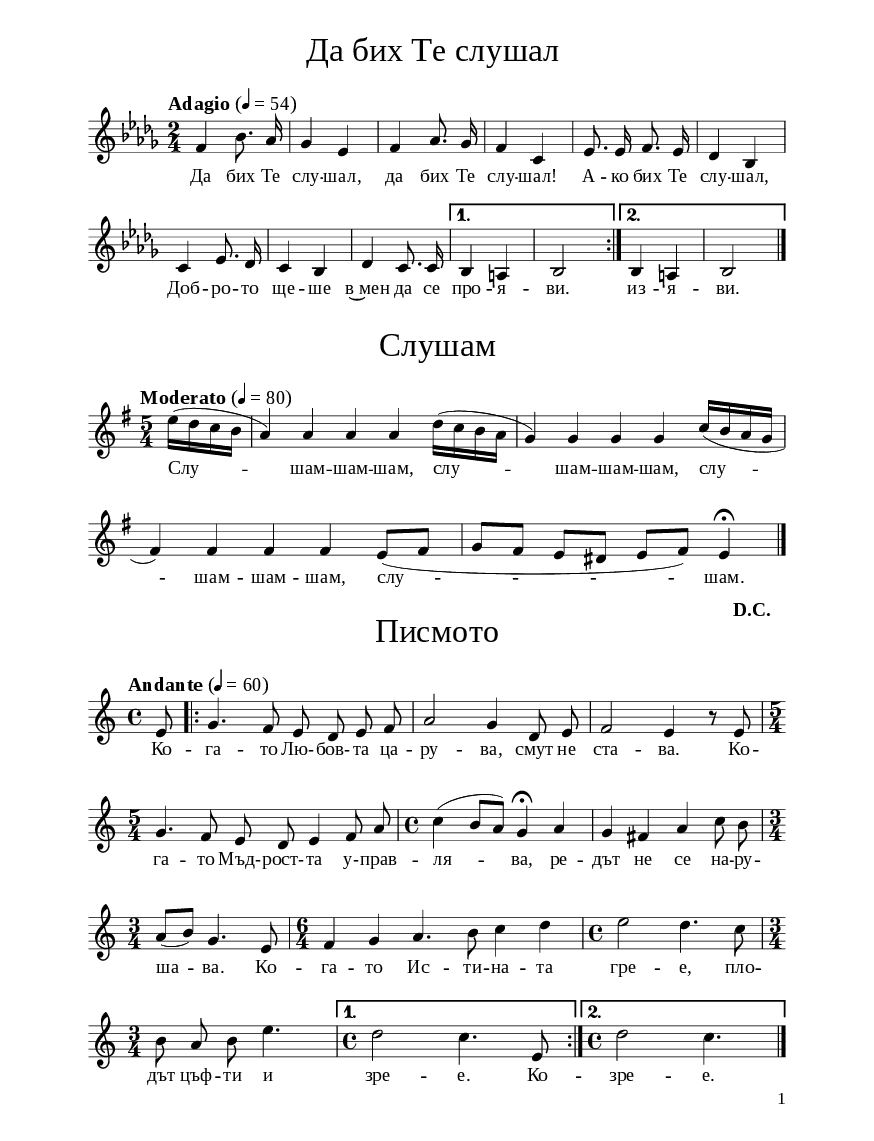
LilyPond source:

\version "2.24.4"

% include paper part and global functions
\include "include/globals.ily"

\bookpart {



  \label #'ref174_1
  \tocItem \markup "Да бих Тe слушал"
  \paper {
    print-all-headers = ##t
    print-page-number = ##t
    print-first-page-number = ##t

    % put page numbers on the bottom
    oddHeaderMarkup = \markup ""
    evenHeaderMarkup = \markup ""
    oddFooterMarkup = \markup
    \fill-line {
      ""
      \if \should-print-page-number \fromproperty #'page:page-number-string
    }
    evenFooterMarkup = \markup
    \fill-line {
      \if \should-print-page-number \fromproperty #'page:page-number-string
      ""
    }

    left-margin = 1.5\cm
    right-margin = 1.5\cm
    top-margin = 1.6\cm
    bottom-margin = 1.2\cm
    ragged-bottom = ##t % do not spread the staves to fill the whole vertical space

    % change distance between staves
    system-system-spacing =
    #'((basic-distance . 16)
       (minimum-distance . 6)
       (padding . 1)
       (stretchability . 12))
  }
  \score {
      \layout {
        indent = 0.0\cm % remove first line indentation
        ragged-last = ##f % do spread last line to fill the whole space
        \override Staff.BarLine.thick-thickness = #4 %make the end and repeat bars thiner
        \override Score.VoltaBracket.font-size = #-1.7 % make the repeat number fontsize smaller
        

        \context {
          \Score
          \omit BarNumber %remove bar numbers
          \override MetronomeMark.font-size = #1.5 % increase the tempo fontsize
          \override TupletNumber.font-size = #0.4 % increase the triol number

        } % context

        \context {
          % change staff size
          \Staff
          \override StaffSymbol.thickness = #0.5
          \override BarLine.hair-thickness = #1
          %\override StaffSymbol.ledger-line-thickness = #'(0 . 0)
        }

        \context {
          % adjust space between staff and lyrics and between the two lyric lines
          \Lyrics
          \override VerticalAxisGroup.nonstaff-relatedstaff-spacing = #'((padding . 0.6))
          \override VerticalAxisGroup.nonstaff-nonstaff-spacing = #'((minimum-distance . 2))
          includeGraceNotes = ##t
        }
      } % layout

    \new Voice \absolute {
      \clef treble
      \key bes \minor
      \time 2/4
      \tempoFunc "Adagio" 4 "54"
      \autoBeamOff
      \repeat volta 2 {
        f'4 bes'8. as'16 | % 2
        ges'4 es'4 | % 3
        f'4 as'8. ges'16 | % 4
        f'4 c'4 | % 5
        es'8. es'16 f'8. es'16 | % 6
        des'4 bes4 | \break  % 7
        c'4 es'8. des'16 | % 8
        c'4 bes4  | % 9
        des'4 c'8. c'16 |
      }
      \alternative {
        {
          bes4 a4 | % 11
          bes2
        }
        {
          bes4 a4 | % 11
          bes2 \bar "|."
        }
      }
    }

    \addlyrics {
      Да бих Те
      слу -- шал, да бих Те слу -- шал! А -- ко бих
      Те слу -- шал, Доб -- ро -- то ще -- ше в~мен да
      се про -- я -- ви. из -- я -- ви.}

      \header {
        title = \titleFunc #'ref_desc_15 "Да бих Тe слушал " "Da bih Te slušal"
      }

      \midi{}

    } % score

    \markup \vspace #1

    \label #'ref174_2
    \tocItem \markup "Слушам"

    \score {
      \include "include/score-layout.ily"
      \new Voice \absolute {
        \clef treble
        \key e \minor
        \time 5/4
        \tempoFunc "Moderato" 4 "80"
        \autoBeamOff
        \partial 4
        e''16 ( [  d''16  c''16  b'16 ] | % 2
        a'4 ) a'4 a'4 a'4  d''16 (
        [  c''16  b'16  a'16 ] | % 3
        g'4 ) g'4 g'4 g'4 c''16 ( [
        b'16 a'16 g'16 ] \break | % 4
        fis'4 ) fis'4 fis'4 fis'4 e'8
        ( [ fis'8 ] | % 5
        g'8 [ fis'8 ] e'8 [ dis'8 ] \stemUp
        e'8 [ fis'8 ])  e'4 ^\fermata  \bar "|."
      }

      \addlyrics {
        Слу --    шам -- шам --
        шам, слу --    шам --
        шам -- шам, слу --
        шам -- шам -- шам, слу --
        шам.}

        \header {
          title = \titleFunc #'ref_desc_20 "Слушам" "Slušam"
        }

        \midi{}

      } % score

      \markup \dcr-one "D.C." #2.1

      \label #'ref175
      \tocItem \markup "Писмото"

      \score {
        \layout {
          indent = 0.0\cm % remove first line indentation
          ragged-last = ##f % do spread last line to fill the whole space
          \override Staff.BarLine.thick-thickness = #4 %make the end and repeat bars thiner
          \override Score.VoltaBracket.font-size = #-1.7 % make the repeat number fontsize smaller
          

          \context {
            \Score
            \omit BarNumber %remove bar numbers
            \override MetronomeMark.font-size = #1.5 % increase the tempo fontsize
            \override TupletNumber.font-size = #0.4 % increase the triol number

          } % context

          \context {
            % change staff size
            \Staff
            \override StaffSymbol.thickness = #0.5
            \override BarLine.hair-thickness = #1
            %\override StaffSymbol.ledger-line-thickness = #'(0 . 0)
          }

          \context {
            % adjust space between staff and lyrics and between the two lyric lines
            \Lyrics
            \override VerticalAxisGroup.nonstaff-relatedstaff-spacing = #'((padding . 0.6))
            \override VerticalAxisGroup.nonstaff-nonstaff-spacing = #'((minimum-distance . 2))
            includeGraceNotes = ##t
          }
        } % layout

        \new Voice \absolute {
          \clef treble
          \key c \major
          \time 4/4
          \tempoFunc "Andante" 4 "60"
          \autoBeamOff
          \partial 8
          e'8 \repeat volta 2 {
            | % 2
            g'4.  f'8  e'8  d'8  e'8
            f'8 | % 3
            a'2  g'4  d'8  e'8 | % 4
            f'2  e'4 r8  e'8  | \break % 5
            \time 5/4  | % 5
            g'4.  f'8  e'8  d'8  e'4
            f'8  a'8 | % 6
            \time 4/4  | % 6
            c''4 (  b'8 [  a'8 ])   g'4
            ^\fermata  a'4  | % 7
            g'4  fis'4  a'4  c''8
            b'8  % 8
            \time 3/4  \break  | % 8
            a'8 ( [  b'8 ])  g'4.  e'8| % 9
            \time 6/4  | % 9
            f'4  g'4  a'4.  b'8  c''4
            d''4 |
            \time 4/4  |
            e''2  d''4.  c''8 | % 11
            \time 3/4  | % 11
            b'8  a'8  b'8  e''4. |
          }

          \alternative {
            {
              % 12
              \time 4/4  % 12
              d''2  c''4.  e'8 |
            }
            {
              \time 4/4 d''2  c''4. \bar "|."
            }
          }
        }

        \addlyrics {
          Ко -- га -- то "Лю-" -- "бов-" -- та ца --
          ру -- ва, смут не ста -- ва. Ко --
          га -- то "Мъд-" -- "рост-" -- та "у-" -- прав
          -- ля -- ва, ре -- дът не се
          на -- ру -- ша -- ва. Ко -- га --
          то Ис -- ти -- на -- та гре -- е,
          пло -- дът цъф -- ти и зре -- е.
          Ко -- зре -- е.}

          \header {
            title = \titleFunc #'ref_desc_19 "Писмото" "Pismoto"
          }

          \midi{}

        } % score




      } % bookpart


